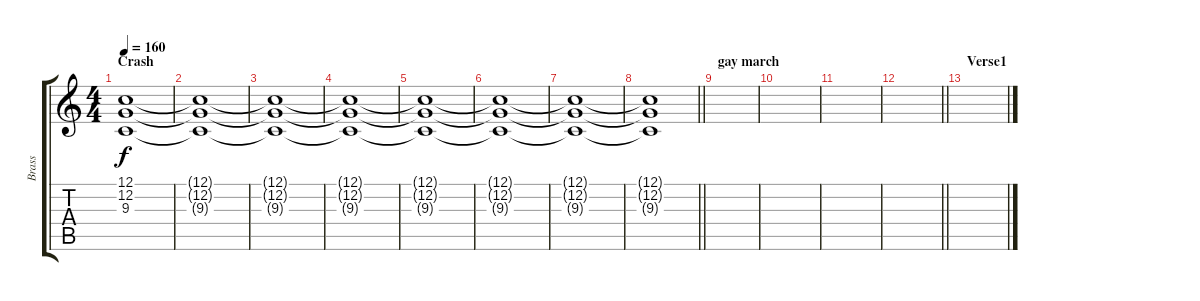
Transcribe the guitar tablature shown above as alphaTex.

\track ("Brass" "Brass") {instrument brasssection}
\staff {score tabs}
\tuning (C4 G3 Eb3 Bb2 F2 C2) {hide}
\ts (4 4)
\section ("" "Crash")
\tempo 160
\clef g2
\ks c
(12.1 12.2 9.3).1{dy f} |
(12.1{t} 12.2{t} 9.3{t}).1 |
(12.1{t} 12.2{t} 9.3{t}).1 |
(12.1{t} 12.2{t} 9.3{t}).1 |
(12.1{t} 12.2{t} 9.3{t}).1 |
(12.1{t} 12.2{t} 9.3{t}).1 |
(12.1{t} 12.2{t} 9.3{t}).1 |
\barLineRight lightlight
(12.1{t} 12.2{t} 9.3{t}).1 |
\section ("" "gay march")
|
|
|
\barLineRight lightlight
|
\section ("" "Verse1")
